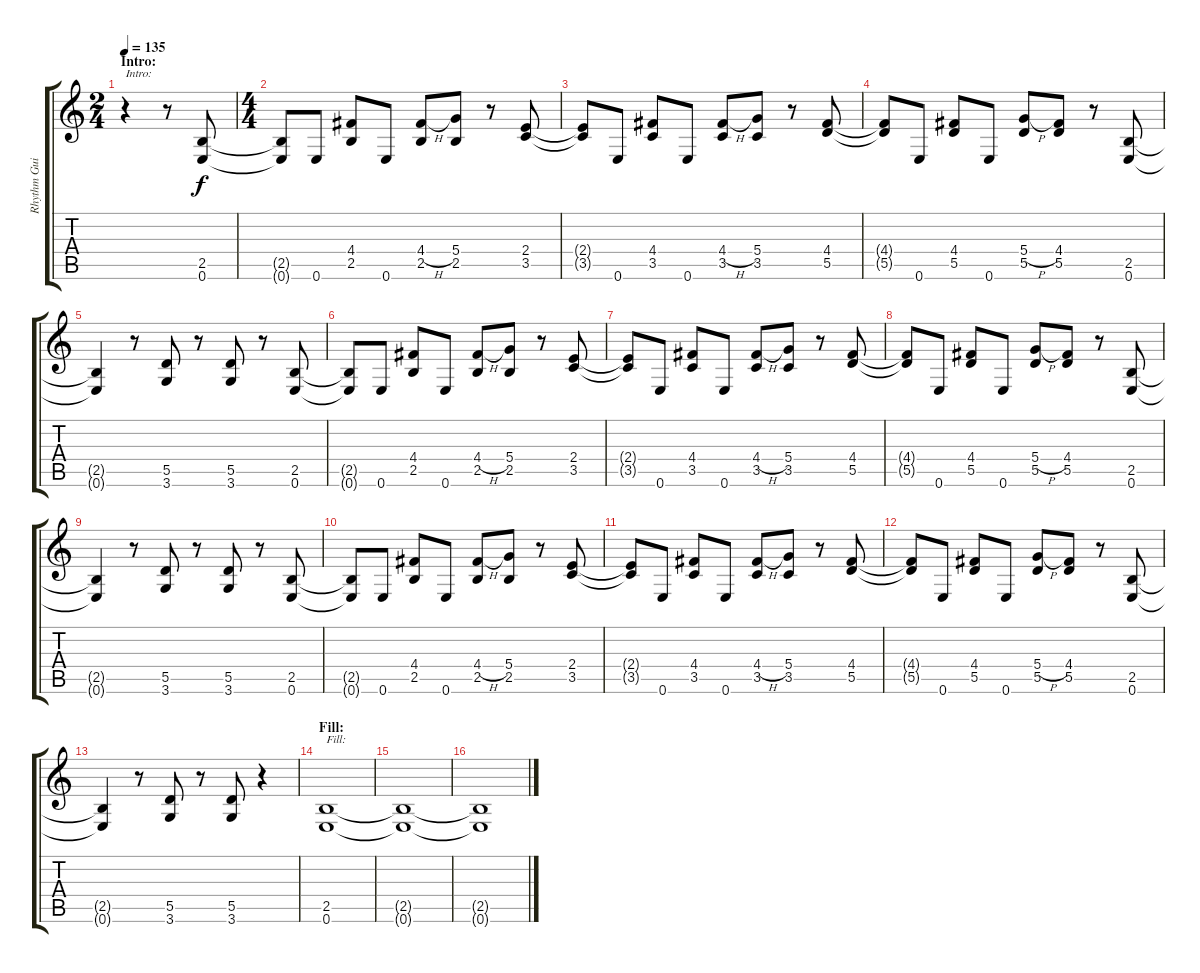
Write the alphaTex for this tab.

\track ("Rhythm Guitar" "Rhythm Gui") {instrument distortionguitar}
\staff {score tabs}
\tuning (E4 B3 G3 D3 A2 E2) {hide}
\ts (2 4)
\section ("" "Intro:")
\tempo 135
\clef g2
\ks c
r.4{txt "Intro:" dy f instrument distortionguitar} r.8 (2.5 0.6).8 |
\ts (4 4)
(2.5{t} 0.6{t}).8 0.6.8 (4.4 2.5).8 0.6.8 (4.4{h} 2.5).8 (5.4 2.5).8 r.8 (2.4 3.5).8 |
(2.4{t} 3.5{t}).8 0.6.8 (4.4 3.5).8 0.6.8 (4.4{h} 3.5).8 (5.4 3.5).8 r.8 (4.4 5.5).8 |
(4.4{t} 5.5{t}).8 0.6.8 (4.4 5.5).8 0.6.8 (5.4{h} 5.5).8 (4.4 5.5).8 r.8 (2.5 0.6).8 |
(2.5{t} 0.6{t}).4 r.8 (5.5 3.6).8 r.8 (5.5 3.6).8 r.8 (2.5 0.6).8 |
(2.5{t} 0.6{t}).8 0.6.8 (4.4 2.5).8 0.6.8 (4.4{h} 2.5).8 (5.4 2.5).8 r.8 (2.4 3.5).8 |
(2.4{t} 3.5{t}).8 0.6.8 (4.4 3.5).8 0.6.8 (4.4{h} 3.5).8 (5.4 3.5).8 r.8 (4.4 5.5).8 |
(4.4{t} 5.5{t}).8 0.6.8 (4.4 5.5).8 0.6.8 (5.4{h} 5.5).8 (4.4 5.5).8 r.8 (2.5 0.6).8 |
(2.5{t} 0.6{t}).4 r.8 (5.5 3.6).8 r.8 (5.5 3.6).8 r.8 (2.5 0.6).8 |
(2.5{t} 0.6{t}).8 0.6.8 (4.4 2.5).8 0.6.8 (4.4{h} 2.5).8 (5.4 2.5).8 r.8 (2.4 3.5).8 |
(2.4{t} 3.5{t}).8 0.6.8 (4.4 3.5).8 0.6.8 (4.4{h} 3.5).8 (5.4 3.5).8 r.8 (4.4 5.5).8 |
(4.4{t} 5.5{t}).8 0.6.8 (4.4 5.5).8 0.6.8 (5.4{h} 5.5).8 (4.4 5.5).8 r.8 (2.5 0.6).8 |
(2.5{t} 0.6{t}).4 r.8 (5.5 3.6).8 r.8 (5.5 3.6).8 r.4 |
\section ("" "Fill:")
(2.5 0.6).1{txt "Fill:"} |
(2.5{t} 0.6{t}).1 |
(2.5{t} 0.6{t}).1
